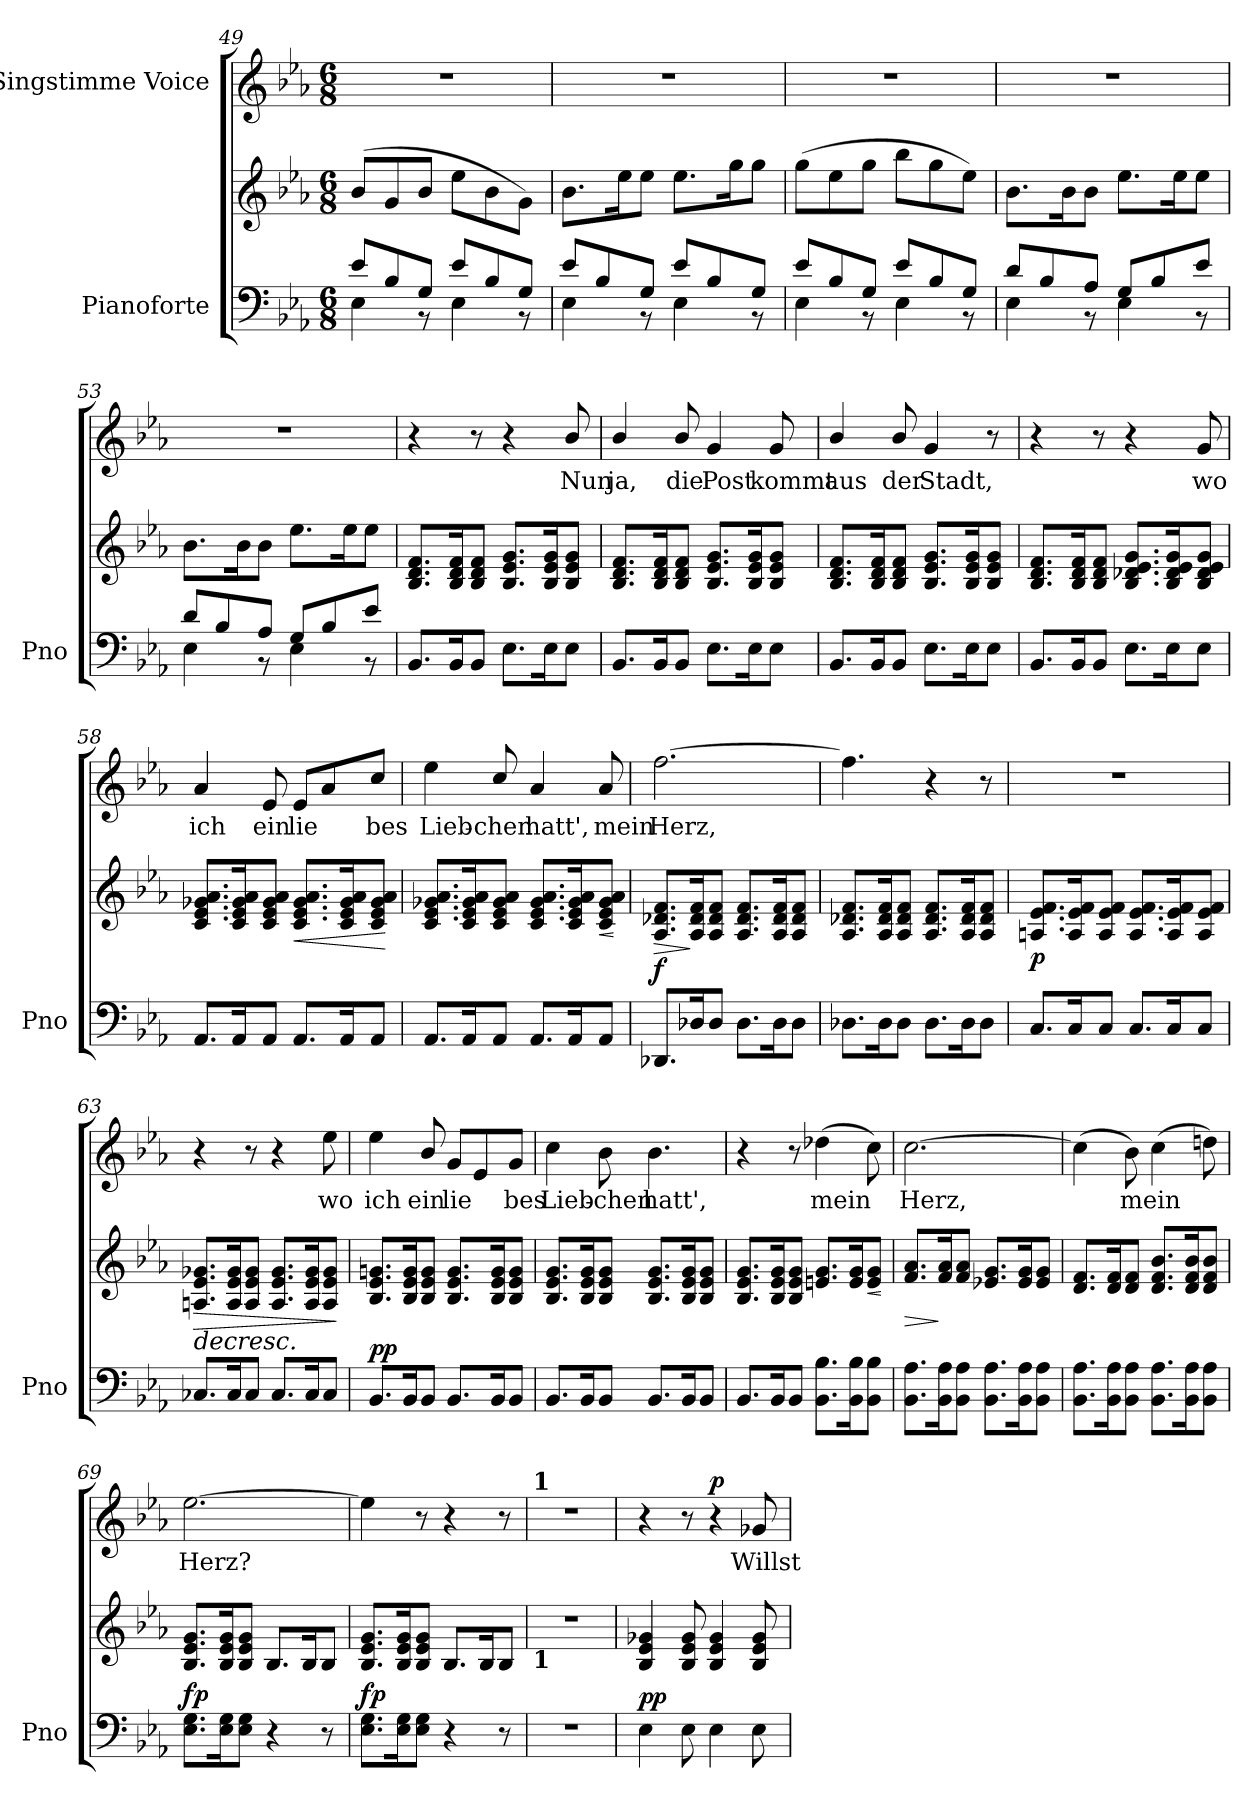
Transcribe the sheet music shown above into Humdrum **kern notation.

**kern	**kern	**dynam	**kern	**text	**dynam
*part2	*part2	*part2	*part1	*part1	*part1
*staff3	*staff2	*staff2/3	*staff1	*staff1	*staff1
*I"Pianoforte	*	*	*I"Singstimme Voice	*	*
*I'Pno	*	*	*	*	*
*clefF4	*clefG2	*	*clefG2	*	*
*k[b-e-a-]	*k[b-e-a-]	*	*k[b-e-a-]	*	*
*M6/8	*M6/8	*	*M6/8	*	*
=49	=49	=49	=49	=49	=49
*^	*	*	*	*	*
8e-/L	4E-\	(>8b-/L	.	2.r	.	.
8B-/	.	8g/	.	.	.	.
8G/J	8r	8b-/J	.	.	.	.
8e-/L	4E-\	8ee-\L	.	.	.	.
8B-/	.	8b-\	.	.	.	.
8G/J	8r	8g\J)	.	.	.	.
=50	=50	=50	=50	=50	=50	=50
8e-/L	4E-\	8.b-\L	.	2.r	.	.
8B-/	.	.	.	.	.	.
.	.	16ee-\K	.	.	.	.
8G/J	8r	8ee-\J	.	.	.	.
8e-/L	4E-\	8.ee-\L	.	.	.	.
8B-/	.	.	.	.	.	.
.	.	16gg\K	.	.	.	.
8G/J	8r	8gg\J	.	.	.	.
=51	=51	=51	=51	=51	=51	=51
8e-/L	4E-\	(>8gg\L	.	2.r	.	.
8B-/	.	8ee-\	.	.	.	.
8G/J	8r	8gg\J	.	.	.	.
8e-/L	4E-\	8bb-\L	.	.	.	.
8B-/	.	8gg\	.	.	.	.
8G/J	8r	8ee-\J)	.	.	.	.
=52	=52	=52	=52	=52	=52	=52
8d/L	4E-\	8.b-\L	.	2.r	.	.
8B-/	.	.	.	.	.	.
.	.	16b-\K	.	.	.	.
8A-/J	8r	8b-\J	.	.	.	.
8G/L	4E-\	8.ee-\L	.	.	.	.
8B-/	.	.	.	.	.	.
.	.	16ee-\K	.	.	.	.
8e-/J	8r	8ee-\J	.	.	.	.
!!LO:PB:g=z
=53	=53	=53	=53	=53	=53	=53
8d/L	4E-\	8.b-\L	.	2.r	.	.
8B-/	.	.	.	.	.	.
.	.	16b-\K	.	.	.	.
8A-/J	8r	8b-\J	.	.	.	.
8G/L	4E-\	8.ee-\L	.	.	.	.
8B-/	.	.	.	.	.	.
.	.	16ee-\K	.	.	.	.
8e-/J	8r	8ee-\J	.	.	.	.
*v	*v	*	*	*	*	*
!!LO:LB:g=z
=54	=54	=54	=54	=54	=54
8.BB-/L	8.B-/ 8.d/ 8.f/L	.	4r	.	.
16BB-/K	16B-/ 16d/ 16f/K	.	.	.	.
8BB-/J	8B-/ 8d/ 8f/J	.	8r	.	.
8.E-\L	8.B-/ 8.e-/ 8.g/L	.	4r	.	.
16E-\K	16B-/ 16e-/ 16g/K	.	.	.	.
!	!	!	!	!LO:LY:b	!
8E-\J	8B-/ 8e-/ 8g/J	.	8b-/	Nun	.
=55	=55	=55	=55	=55	=55
!	!	!	!	!LO:LY:b	!
8.BB-/L	8.B-/ 8.d/ 8.f/L	.	4b-/	ja,	.
16BB-/K	16B-/ 16d/ 16f/K	.	.	.	.
!	!	!	!	!LO:LY:b	!
8BB-/J	8B-/ 8d/ 8f/J	.	8b-/	die	.
!	!	!	!	!LO:LY:b	!
8.E-\L	8.B-/ 8.e-/ 8.g/L	.	4g/	Post	.
16E-\K	16B-/ 16e-/ 16g/K	.	.	.	.
!	!	!	!	!LO:LY:b	!
8E-\J	8B-/ 8e-/ 8g/J	.	8g/	kommt	.
=56	=56	=56	=56	=56	=56
!	!	!	!	!LO:LY:b	!
8.BB-/L	8.B-/ 8.d/ 8.f/L	.	4b-/	aus	.
16BB-/K	16B-/ 16d/ 16f/K	.	.	.	.
!	!	!	!	!LO:LY:b	!
8BB-/J	8B-/ 8d/ 8f/J	.	8b-/	der	.
!	!	!	!	!LO:LY:b	!
8.E-\L	8.B-/ 8.e-/ 8.g/L	.	4g/	Stadt,	.
16E-\K	16B-/ 16e-/ 16g/K	.	.	.	.
8E-\J	8B-/ 8e-/ 8g/J	.	8r	.	.
=57	=57	=57	=57	=57	=57
8.BB-/L	8.B-/ 8.d/ 8.f/L	.	4r	.	.
16BB-/K	16B-/ 16d/ 16f/K	.	.	.	.
8BB-/J	8B-/ 8d/ 8f/J	.	8r	.	.
8.E-\L	8.B-/ 8.d-X/ 8.e-/ 8.g/L	.	4r	.	.
16E-\K	16B-/ 16d-/ 16e-/ 16g/K	.	.	.	.
!	!	!	!	!LO:LY:b	!
8E-\J	8B-/ 8d-/ 8e-/ 8g/J	.	8g/	wo	.
!!LO:PB:g=z
=58	=58	=58	=58	=58	=58
!	!	!	!	!LO:LY:b	!
8.AA-/L	8.c/ 8.e-/ 8.g-X/ 8.a-/L	.	4a-/	ich	.
16AA-/K	16c/ 16e-/ 16g-/ 16a-/K	.	.	.	.
!	!	!	!	!LO:LY:b	!
8AA-/J	8c/ 8e-/ 8g-/ 8a-/J	.	8e-/	ein	.
!	!	!LO:HP:b	!	!LO:LY:b	!
8.AA-/L	8.c/ 8.e-/ 8.g-/ 8.a-/L	<	8e-/L	lie	.
!	!	!	!	!LO:LY:b	!
.	.	.	8a-/	-	.
16AA-/K	16c/ 16e-/ 16g-/ 16a-/K	.	.	.	.
!	!	!	!	!LO:LY:b	!
8AA-/J	8c/ 8e-/ 8g-/ 8a-/J	.	8cc/J	bes	.
.	.	[	.	.	.
=59	=59	=59	=59	=59	=59
!	!	!	!	!LO:LY:b	!
8.AA-/L	8.c/ 8.e-/ 8.g-X/ 8.a-/L	.	4ee-\	Lieb-	.
16AA-/K	16c/ 16e-/ 16g-/ 16a-/K	.	.	.	.
!	!	!	!	!LO:LY:b	!
8AA-/J	8c/ 8e-/ 8g-/ 8a-/J	.	8cc/	-chen	.
!	!	!	!	!LO:LY:b	!
8.AA-/L	8.c/ 8.e-/ 8.g-/ 8.a-/L	.	4a-/	hatt',	.
16AA-/K	16c/ 16e-/ 16g-/ 16a-/K	.	.	.	.
!	!	!LO:HP:b	!	!LO:LY:b	!
8AA-/J	8c/ 8e-/ 8g-/ 8a-/J	<	8a-/	mein	.
.	.	[	.	.	.
=60	=60	=60	=60	=60	=60
!	!	!LO:HP:b	!	!LO:LY:b	!
!	!	!LO:DY:n=1:a=2	!	!	!
8.DD-X/L	8.A-/ 8.d-X/ 8.f/L	> f	[2.ff\	Herz,	.
16D-X/K	16A-/ 16d-/ 16f/K	]	.	.	.
8D-/J	8A-/ 8d-/ 8f/J	.	.	.	.
8.D-\L	8.A-/ 8.d-/ 8.f/L	.	.	.	.
16D-\K	16A-/ 16d-/ 16f/K	.	.	.	.
8D-\J	8A-/ 8d-/ 8f/J	.	.	.	.
=61	=61	=61	=61	=61	=61
8.D-X\L	8.A-/ 8.d-X/ 8.f/L	.	4.ff\]	.	.
16D-\K	16A-/ 16d-/ 16f/K	.	.	.	.
8D-\J	8A-/ 8d-/ 8f/J	.	.	.	.
8.D-\L	8.A-/ 8.d-/ 8.f/L	.	4r	.	.
16D-\K	16A-/ 16d-/ 16f/K	.	.	.	.
8D-\J	8A-/ 8d-/ 8f/J	.	8r	.	.
!!LO:LB:g=z
=62	=62	=62	=62	=62	=62
!	!	!LO:DY:b	!	!	!
8.C/L	8.An/ 8.e-/ 8.f/L	p	2.r	.	.
16C/K	16A/ 16e-/ 16f/K	.	.	.	.
8C/J	8A/ 8e-/ 8f/J	.	.	.	.
8.C/L	8.A/ 8.e-/ 8.f/L	.	.	.	.
16C/K	16A/ 16e-/ 16f/K	.	.	.	.
8C/J	8A/ 8e-/ 8f/J	.	.	.	.
=63	=63	=63	=63	=63	=63
!	!LO:TX:b:i:t=decresc.	!	!	!	!
!	!	!LO:HP:b	!	!	!
8.C-X/L	8.An/ 8.e-/ 8.g-X/L	>	4r	.	.
16C-/K	16A/ 16e-/ 16g-/K	.	.	.	.
8C-/J	8A/ 8e-/ 8g-/J	.	8r	.	.
8.C-/L	8.A/ 8.e-/ 8.g-/L	.	4r	.	.
16C-/K	16A/ 16e-/ 16g-/K	.	.	.	.
!	!	!	!	!LO:LY:b	!
8C-/J	8A/ 8e-/ 8g-/J	.	8ee-\	wo	.
.	.	]	.	.	.
=64	=64	=64	=64	=64	=64
!	!	!LO:DY:a=2	!	!LO:LY:b	!
8.BB-/L	8.B-/ 8.e-/ 8.gn/L	pp	4ee-\	ich	.
16BB-/K	16B-/ 16e-/ 16g/K	.	.	.	.
!	!	!	!	!LO:LY:b	!
8BB-/J	8B-/ 8e-/ 8g/J	.	8b-/	ein	.
!	!	!	!	!LO:LY:b	!
8.BB-/L	8.B-/ 8.e-/ 8.g/L	.	8g/L	lie	.
!	!	!	!	!LO:LY:b	!
.	.	.	8e-/	-	.
16BB-/K	16B-/ 16e-/ 16g/K	.	.	.	.
!	!	!	!	!LO:LY:b	!
8BB-/J	8B-/ 8e-/ 8g/J	.	8g/J	bes	.
=65	=65	=65	=65	=65	=65
!	!	!	!	!LO:LY:b	!
8.BB-/L	8.B-/ 8.e-/ 8.g/L	.	4cc\	Lieb-	.
16BB-/K	16B-/ 16e-/ 16g/K	.	.	.	.
!	!	!	!	!LO:LY:b	!
8BB-/J	8B-/ 8e-/ 8g/J	.	8b-\	-chen	.
!	!	!	!	!LO:LY:b	!
8.BB-/L	8.B-/ 8.e-/ 8.g/L	.	4.b-\	hatt',	.
16BB-/K	16B-/ 16e-/ 16g/K	.	.	.	.
8BB-/J	8B-/ 8e-/ 8g/J	.	.	.	.
!!LO:LB:g=z
=66	=66	=66	=66	=66	=66
8.BB-/L	8.B-/ 8.e-/ 8.g/L	.	4r	.	.
16BB-/K	16B-/ 16e-/ 16g/K	.	.	.	.
8BB-/J	8B-/ 8e-/ 8g/J	.	8r	.	.
!	!	!	!	!LO:LY:b	!
8.BB-\ 8.B-\L	8.en/ 8.g/L	.	(>4dd-X\	mein	.
16BB-\ 16B-\K	16e/ 16g/K	.	.	.	.
!	!	!LO:HP:b	!	!	!
8BB-\ 8B-\J	8e/ 8g/J	<	8cc\)	.	.
.	.	[	.	.	.
=67	=67	=67	=67	=67	=67
!	!	!LO:HP:b	!	!LO:LY:b	!
8.BB-\ 8.A-\L	8.f/ 8.a-/L	>	[2.cc\	Herz,	.
16BB-\ 16A-\K	16f/ 16a-/K	]	.	.	.
8BB-\ 8A-\J	8f/ 8a-/J	.	.	.	.
8.BB-\ 8.A-\L	8.e-X/ 8.g/L	.	.	.	.
16BB-\ 16A-\K	16e-/ 16g/K	.	.	.	.
8BB-\ 8A-\J	8e-/ 8g/J	.	.	.	.
=68	=68	=68	=68	=68	=68
8.BB-\ 8.A-\L	8.d/ 8.f/L	.	(>4cc\]	.	.
16BB-\ 16A-\K	16d/ 16f/K	.	.	.	.
!	!	!	!	!LO:LY:b	!
8BB-\ 8A-\J	8d/ 8f/J	.	8b-\)	mein	.
8.BB-\ 8.A-\L	8.d/ 8.f/ 8.b-/L	.	(>4cc\	.	.
16BB-\ 16A-\K	16d/ 16f/ 16b-/K	.	.	.	.
8BB-\ 8A-\J	8d/ 8f/ 8b-/J	.	8ddn\)	.	.
=69	=69	=69	=69	=69	=69
!	!	!LO:DY:a=2	!	!LO:LY:b	!
8.E-\ 8.G\L	8.B-/ 8.e-/ 8.g/L	fp	[2.ee-\	Herz?	.
16E-\ 16G\K	16B-/ 16e-/ 16g/K	.	.	.	.
8E-\ 8G\J	8B-/ 8e-/ 8g/J	.	.	.	.
4r	8.B-/L	.	.	.	.
.	16B-/K	.	.	.	.
8r	8B-/J	.	.	.	.
=70	=70	=70	=70	=70	=70
!	!	!LO:DY:a=2	!	!	!
8.E-\ 8.G\L	8.B-/ 8.e-/ 8.g/L	fp	4ee-\]	.	.
16E-\ 16G\K	16B-/ 16e-/ 16g/K	.	.	.	.
8E-\ 8G\J	8B-/ 8e-/ 8g/J	.	8r	.	.
4r	8.B-/L	.	4r	.	.
.	16B-/K	.	.	.	.
8r	8B-/J	.	8r	.	.
=71	=71	=71	=71	=71	=71
!	!	!	!LO:TX:a:B:t=1	!	!
!	!LO:TX:b:B:t=1	!	!	!	!
2.r	2.r	.	2.r	.	.
!!LO:LB:g=z
=72	=72	=72	=72	=72	=72
!	!	!LO:DY:a=2	!	!	!
4E-\	4B-/ 4e-/ 4g-X/	pp	4r	.	.
8E-\	8B-/ 8e-/ 8g-/	.	8r	.	.
!	!	!	!	!	!LO:DY:a
4E-\	4B-/ 4e-/ 4g-/	.	4r	.	p
!	!	!	!	!LO:LY:b	!
8E-\	8B-/ 8e-/ 8g-/	.	8g-X/	Willst	.
=	=	=	=	=	=
*-	*-	*-	*-	*-	*-
